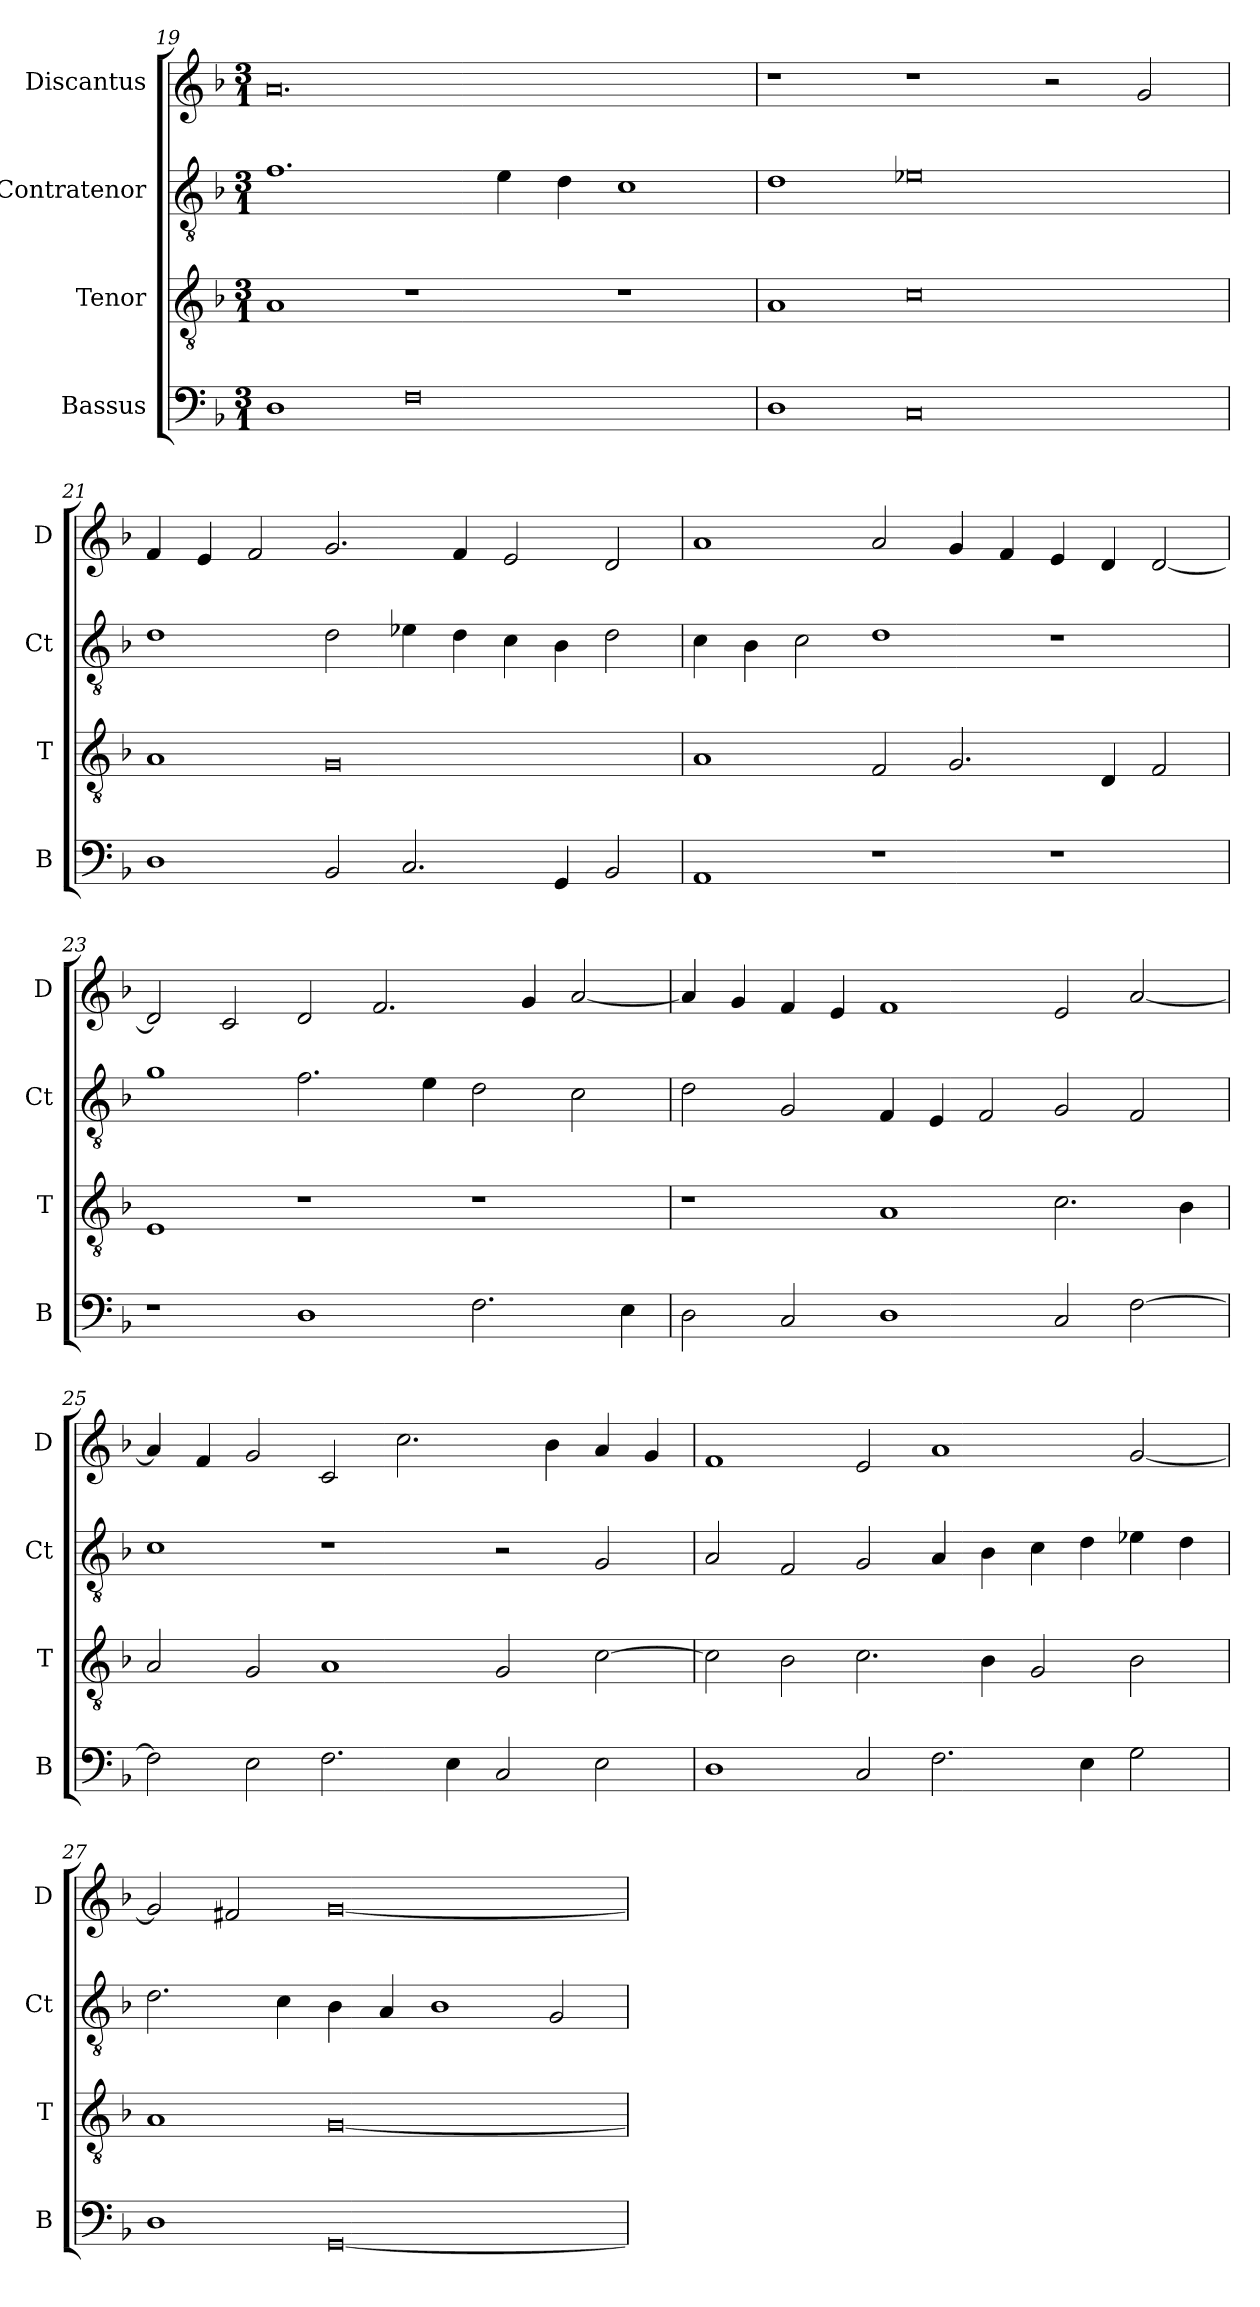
**kern	**kern	**kern	**kern
*part4	*part3	*part2	*part1
*staff4	*staff3	*staff2	*staff1
*I"Bassus	*I"Tenor	*I"Contratenor	*I"Discantus
*I'B	*I'T	*I'Ct	*I'D
*clefF4	*clefGv2	*clefGv2	*clefG2
*k[b-]	*k[b-]	*k[b-]	*k[b-]
*M3/1	*M3/1	*M3/1	*M3/1
=19	=19	=19	=19
1D	1A	1.f	0.a
0F	1r	.	.
.	.	4e\	.
.	.	4d\	.
.	1r	1c	.
=20	=20	=20	=20
1D	1A	1d	1r
0C	0c	0e-X	1r
.	.	.	2r
.	.	.	2g/
=21	=21	=21	=21
1D	1A	1d	4f/
.	.	.	4e/
.	.	.	2f/
2BB-/	0G	2d\	2.g/
2.C/	.	4e-X\	.
.	.	4d\	4f/
.	.	4c\	2e/
4GG/	.	4B-\	.
2BB-/	.	2d\	2d/
=22	=22	=22	=22
1AA	1A	4c\	1a
.	.	4B-\	.
.	.	2c\	.
1r	2F/	1d	2a/
.	2.G/	.	4g/
.	.	.	4f/
1r	.	1r	4e/
.	4D/	.	4d/
.	2F/	.	[2d/
=23	=23	=23	=23
1r	1E	1g	2d/]
.	.	.	2c/
1D	1r	2.f\	2d/
.	.	.	2.f/
.	.	4e\	.
2.F\	1r	2d\	.
.	.	.	4g/
.	.	2c\	[2a/
4E\	.	.	.
=24	=24	=24	=24
2D\	1r	2d\	4a/]
.	.	.	4g/
2C/	.	2G/	4f/
.	.	.	4e/
1D	1A	4F/	1f
.	.	4E/	.
.	.	2F/	.
2C/	2.c\	2G/	2e/
[2F\	.	2F/	[2a/
.	4B-\	.	.
=25	=25	=25	=25
2F\]	2A/	1c	4a/]
.	.	.	4f/
2E\	2G/	.	2g/
2.F\	1A	1r	2c/
.	.	.	2.cc\
4E\	.	.	.
2C/	2G/	2r	.
.	.	.	4b-\
2E\	[2c\	2G/	4a/
.	.	.	4g/
=26	=26	=26	=26
1D	2c\]	2A/	1f
.	2B-\	2F/	.
2C/	2.c\	2G/	2e/
2.F\	.	4A/	1a
.	4B-\	4B-\	.
.	2G/	4c\	.
4E\	.	4d\	.
2G\	2B-\	4e-X\	[2g/
.	.	4d\	.
=27	=27	=27	=27
1D	1A	2.d\	2g/]
.	.	.	2f#X/
.	.	4c\	.
[0GG	[0G	4B-\	[0g
.	.	4A/	.
.	.	1B-	.
.	.	2G/	.
=	=	=	=
*-	*-	*-	*-
